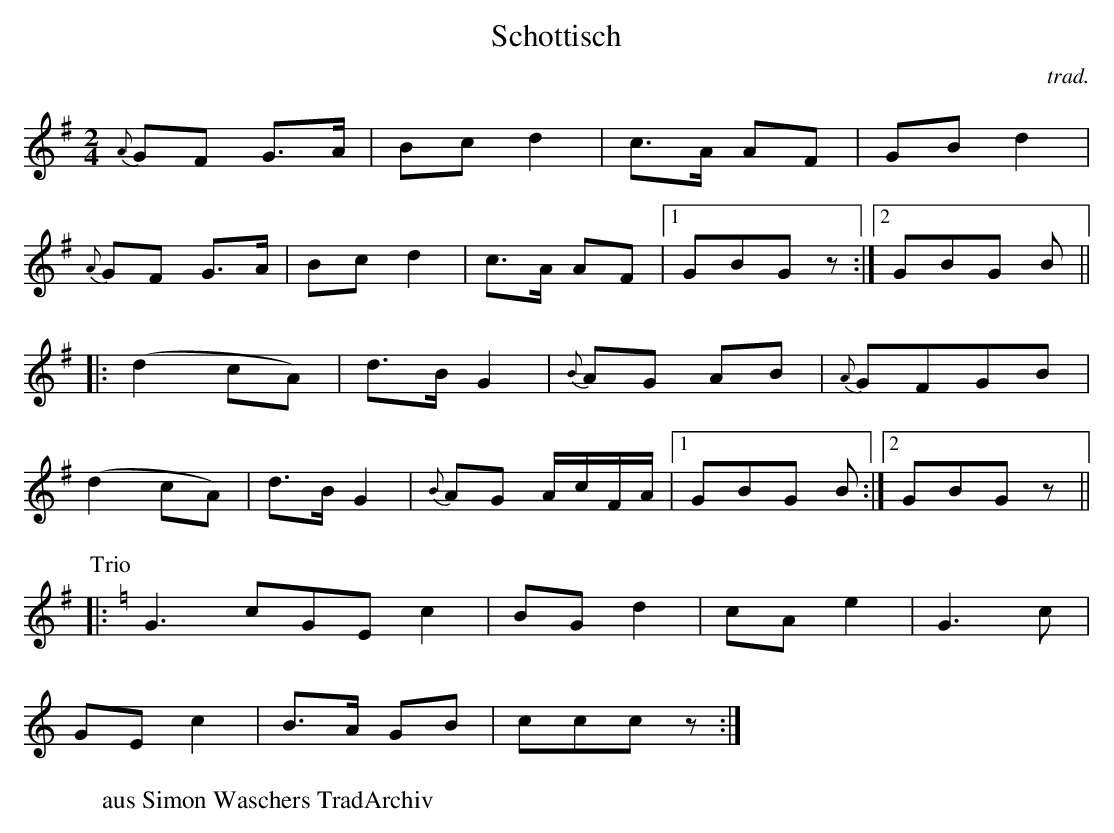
X:1
T:Schottisch
M:2/4
L:1/16
C:trad.
K:G
{A}G2F2 G3A | B2c2 d4 | c3A A2F2 | G2B2 d4 |
{A}G2F2 G3A | B2c2 d4 | c3A A2F2 |1 G2B2G2z2 :|\
                                 [2 G2B2G2 B2 ||
|:\
(d4 c2A2) | d3B G4 | {B}A2G2 A2B2 | {A}G2F2G2B2 |
(d4 c2A2) | d3B G4 | {B}A2G2 AcFA |1 G2B2G2 B2 :|\
                                  [2 G2B2G2z2 ||
P:Trio
K:C
|:\
G6c2G2E2 c4 | B2G2 d4 | c2A2 e4 | G6c2 |
G2E2 c4 | B3A G2B2 | c2c2c2z2 :|
W:aus Simon Waschers TradArchiv
